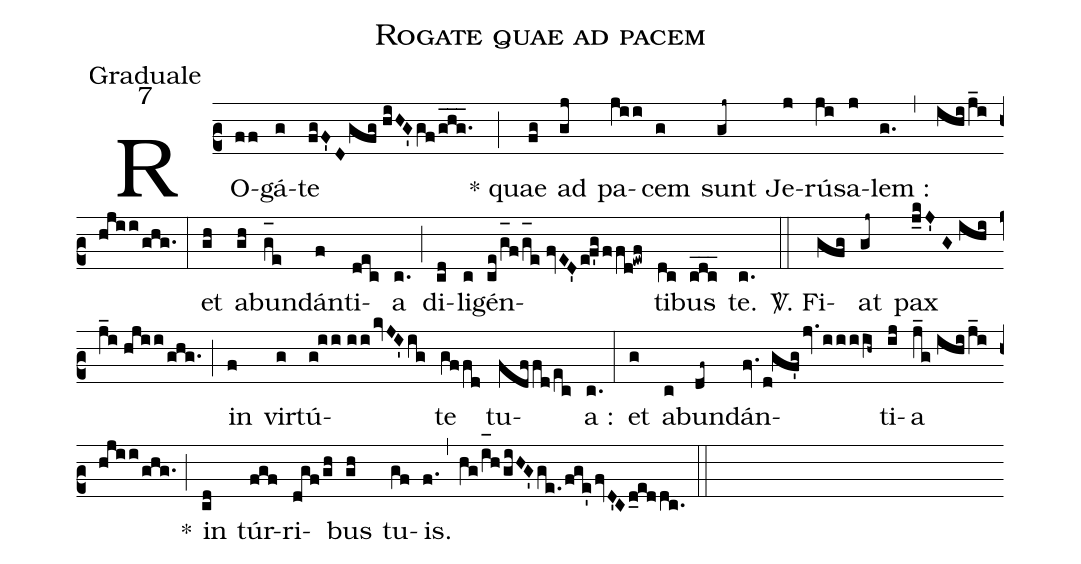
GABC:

name:Rogate quae ad pacem;
office-part:Graduale;
mode:7;
%%
(c2) RO(ff)gá(g)te(fgF'Dgfg//hiHG'gf/ghg.___) (;) * quae(fg) ad(gj) pa(jii)cem(g) sunt(gj~) Je(j)rú(ji)sa(j)lem :(g.) (,) (ihij_i//hjii/ghg.) (:) et(gh) a(gh)bun(g_[oh:h]e)dán(f)ti(dec)a(c.) (;) di(cd)li(c)gén(ce/g_[oh:h]f/g_[oh:h]e//fvED'ef'gffd!ewf)ti(dc)bus(cdc___) te.(c.) (::) <sp>V/</sp>. Fi(gfg)at(gj~) pax(j_kJ'//G//ihij_i//hjii/ghg.) (;) in(f) vir(g)tú(g!ii//iikvJI'ig)te(gffd) tu(fdffd/ec)a :(c.) (:) et(g) a(c)bun(df~)dán(fv.d!gf'gjv.iiiih~)ti(ij)a(j_g//ihi/!j_i//hji/!i/ghg.) <clear>*(;) in(cd) túr(fgf)ri(dgf/gh)bus(gh) tu(gf)is.(f.) (,) (hg/i_[oh:h]hgiHG'ge./fge'fvD'Cd_eddc.) (::)
